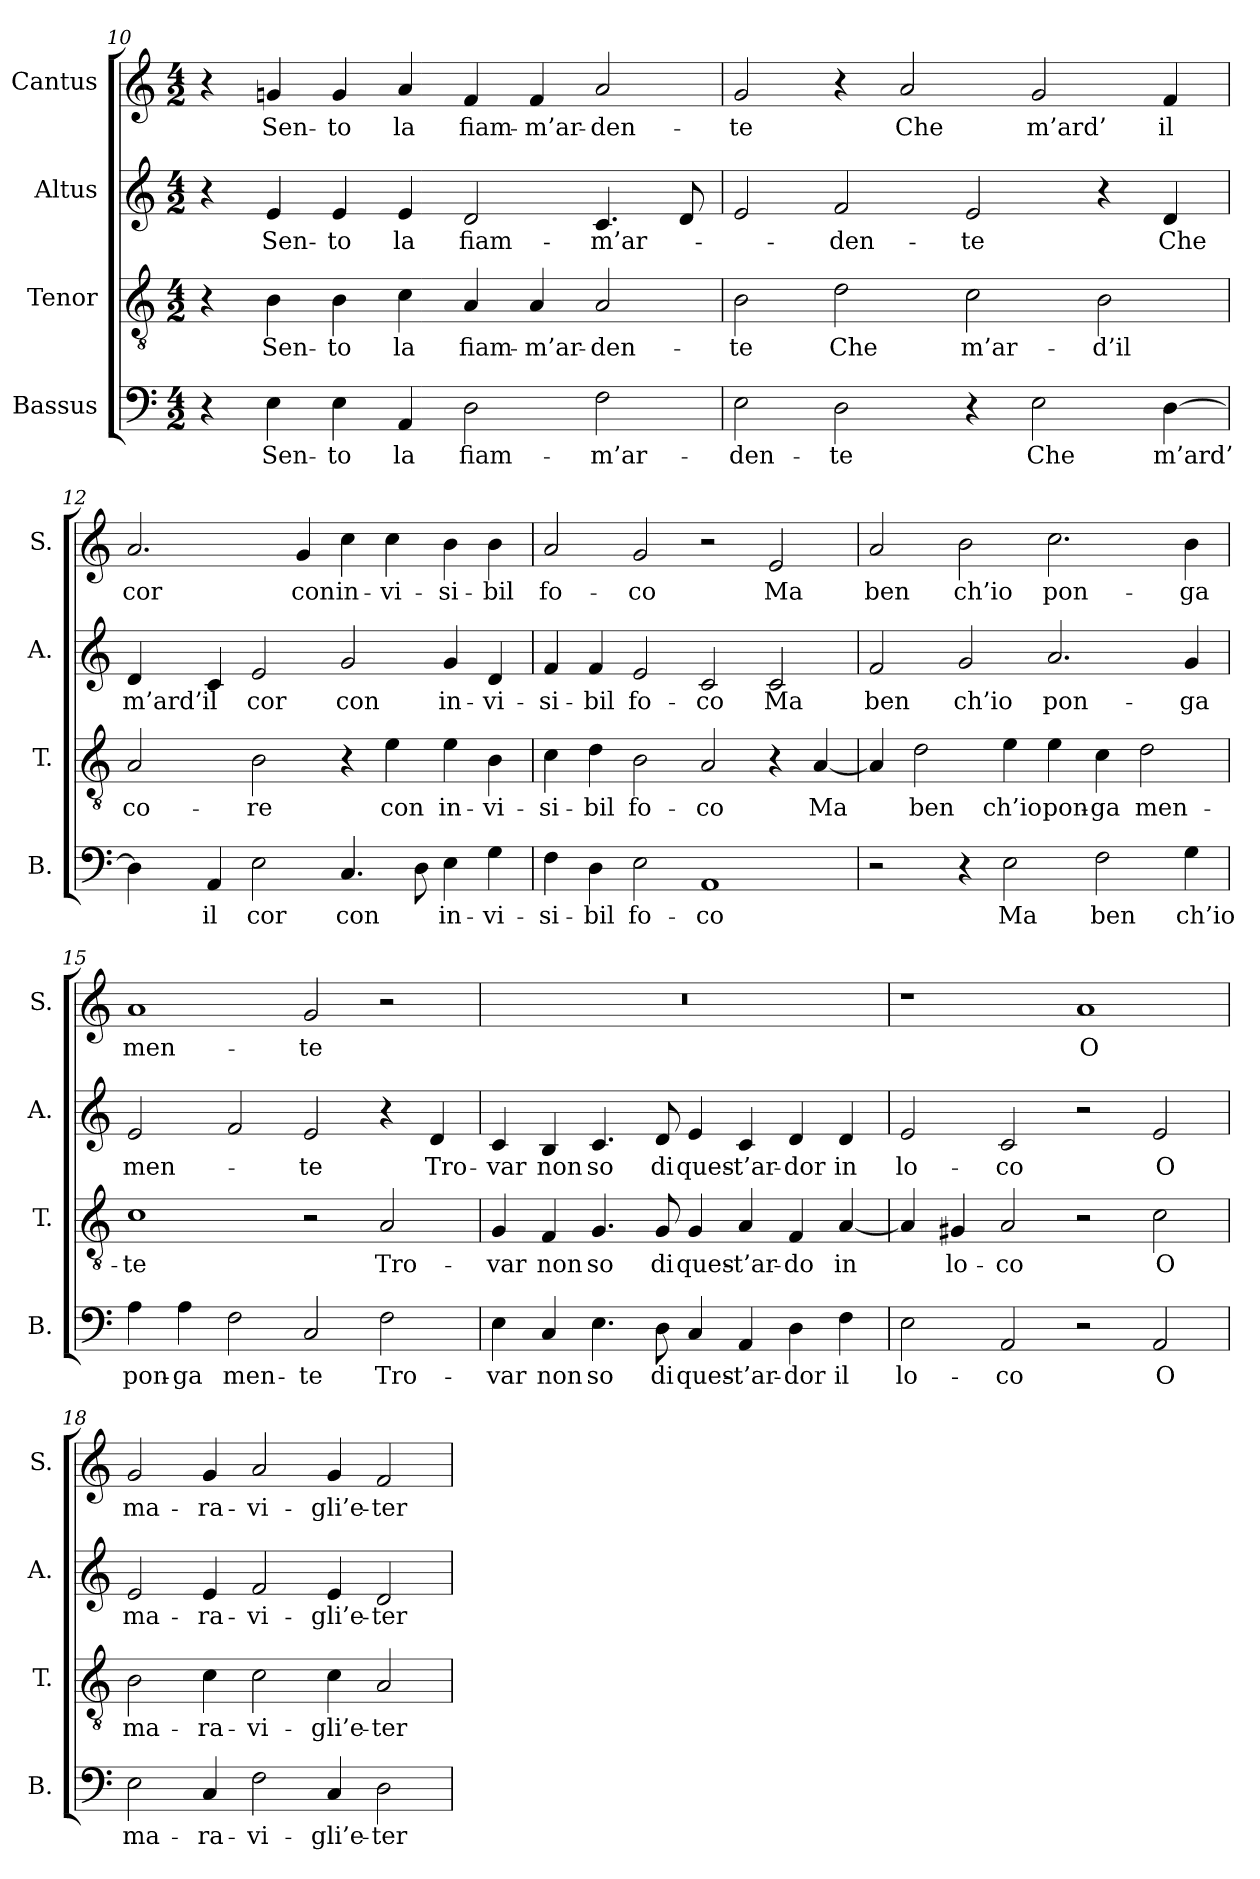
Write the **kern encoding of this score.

**kern	**text	**kern	**text	**kern	**text	**kern	**text
*part4	*part4	*part3	*part3	*part2	*part2	*part1	*part1
*staff4	*staff4	*staff3	*staff3	*staff2	*staff2	*staff1	*staff1
*I"Bassus	*	*I"Tenor	*	*I"Altus	*	*I"Cantus	*
*I'B.	*	*I'T.	*	*I'A.	*	*I'S.	*
*clefF4	*	*clefGv2	*	*clefG2	*	*clefG2	*
*	*	*ITrd7c12	*	*	*	*	*
*k[]	*	*k[]	*	*k[]	*	*k[]	*
*C:	*	*C:	*	*C:	*	*C:	*
*M4/2	*	*M4/2	*	*M4/2	*	*M4/2	*
=10	=10	=10	=10	=10	=10	=10	=10
4r	.	4r	.	4r	.	4r	.
4E\	Sen-	4BB\	Sen-	4e/	Sen-	4gn/	Sen-
4E\	-to	4BB\	-to	4e/	-to	4g/	-to
4AA/	la	4C\	la	4e/	la	4a/	la
2D\	fiam-	4AA/	fiam-	2d/	fiam-	4f/	fiam-
.	.	4AA/	-m’ar-	.	.	4f/	-m’ar-
2F\	-m’ar-	2AA/	-den-	4.c/	-m’ar-	2a/	-den-
.	.	.	.	8d/	.	.	.
=11	=11	=11	=11	=11	=11	=11	=11
2E\	-den-	2BB\	-te	2e/	.	2g/	-te
2D\	-te	2D\	Che	2f/	-den-	4r	.
.	.	.	.	.	.	2a/	Che
4r	.	2C\	m’ar-	2e/	-te	.	.
2E\	Che	.	.	.	.	2g/	m’ard’
.	.	2BB\	-d’il	4r	.	.	.
[4D\	m’ard’	.	.	4d/	Che	4f/	il
!!LO:PB:g=z
=12	=12	=12	=12	=12	=12	=12	=12
4D\]	.	2AA/	co-	4d/	m’ard’	2.a/	cor
4AA/	il	.	.	4c/	il	.	.
2E\	cor	2BB\	-re	2e/	cor	.	.
.	.	.	.	.	.	4g/	con
4.C/	con	4r	.	2g/	con	4cc\	in-
.	.	4E\	con	.	.	4cc\	-vi-
8D\	.	.	.	.	.	.	.
4E\	in-	4E\	in-	4g/	in-	4b\	-si-
4G\	-vi-	4BB\	-vi-	4d/	-vi-	4b\	-bil
=13	=13	=13	=13	=13	=13	=13	=13
4F\	-si-	4C\	-si-	4f/	-si-	2a/	fo-
4D\	-bil	4D\	-bil	4f/	-bil	.	.
2E\	fo-	2BB\	fo-	2e/	fo-	2g/	-co
1AA/	-co	2AA/	-co	2c/	-co	2r	.
.	.	4r	.	2c/	Ma	2e/	Ma
.	.	[4AA/	Ma	.	.	.	.
=14	=14	=14	=14	=14	=14	=14	=14
2r	.	4AA/]	.	2f/	ben	2a/	ben
.	.	2D\	ben	.	.	.	.
4r	.	.	.	2g/	ch’io	2b\	ch’io
2E\	Ma	4E\	ch’io	.	.	.	.
.	.	4E\	pon-	2.a/	pon-	2.cc\	pon-
2F\	ben	4C\	-ga	.	.	.	.
.	.	2D\	men-	.	.	.	.
4G\	ch’io	.	.	4g/	-ga	4b\	-ga
=15	=15	=15	=15	=15	=15	=15	=15
4A\	pon-	1C\	-te	2e/	men-	1a/	men-
4A\	-ga	.	.	.	.	.	.
2F\	men-	.	.	2f/	.	.	.
2C/	-te	2r	.	2e/	-te	2g/	-te
2F\	Tro-	2AA/	Tro-	4r	.	2r	.
.	.	.	.	4d/	Tro-	.	.
!!LO:LB:g=z
=16	=16	=16	=16	=16	=16	=16	=16
4E\	-var	4GG/	-var	4c/	-var	0r	.
4C/	non	4FF/	non	4B/	non	.	.
4.E\	so	4.GG/	so	4.c/	so	.	.
8D\	di	8GG/	di	8d/	di	.	.
4C/	ques-	4GG/	ques-	4e/	ques-	.	.
4AA/	-t’ar-	4AA/	-t’ar-	4c/	-t’ar-	.	.
4D\	-dor	4FF/	-do	4d/	-dor	.	.
4F\	il	[4AA/	in	4d/	in	.	.
=17	=17	=17	=17	=17	=17	=17	=17
2E\	lo-	4AA/]	.	2e/	lo-	1r	.
.	.	4GG#X/	lo-	.	.	.	.
2AA/	-co	2AA/	-co	2c/	-co	.	.
2r	.	2r	.	2r	.	1a/	O
2AA/	O	2C\	O	2e/	O	.	.
=18	=18	=18	=18	=18	=18	=18	=18
2E\	ma-	2BB\	ma-	2e/	ma-	2g/	ma-
4C/	-ra-	4C\	-ra-	4e/	-ra-	4g/	-ra-
2F\	-vi-	2C\	-vi-	2f/	-vi-	2a/	-vi-
4C/	-gli’e-	4C\	-gli’e-	4e/	-gli’e-	4g/	-gli’e-
2D\	-ter-	2AA/	-ter-	2d/	-ter-	2f/	-ter-
=	=	=	=	=	=	=	=
*-	*-	*-	*-	*-	*-	*-	*-
